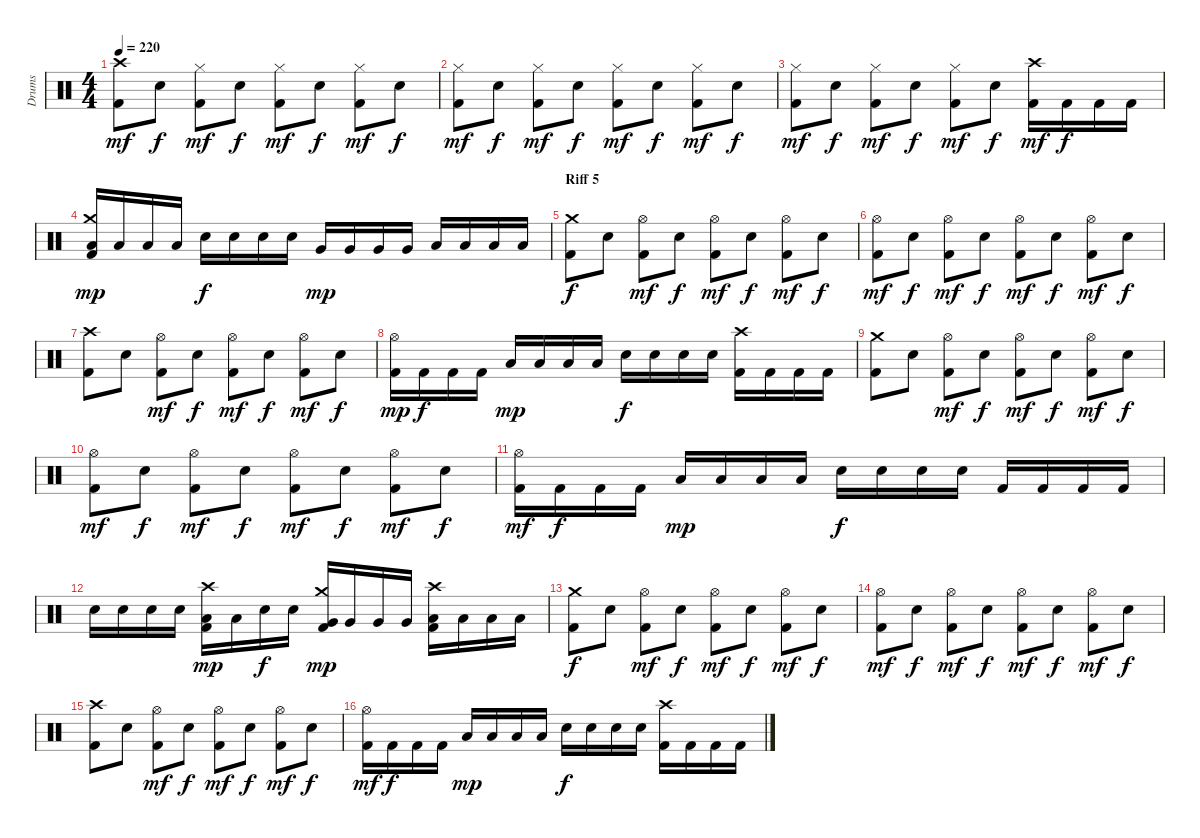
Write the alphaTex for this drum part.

\track ("Drums" "Drums") {instrument percussion}
\staff {score}
\articulation defaults
\ts (4 4)
\tempo 220
\clef neutral
\ks c
("Crash high (hit)" "Kick (hit) 2").8{dy mf} "Electric Snare (hit)".8{dy f} ("Hi-Hat (closed)" "Kick (hit) 2").8{dy mf} "Electric Snare (hit)".8{dy f} ("Hi-Hat (closed)" "Kick (hit) 2").8{dy mf} "Electric Snare (hit)".8{dy f} ("Hi-Hat (closed)" "Kick (hit) 2").8{dy mf} "Electric Snare (hit)".8{dy f} |
("Hi-Hat (closed)" "Kick (hit) 2").8{dy mf} "Electric Snare (hit)".8{dy f} ("Hi-Hat (closed)" "Kick (hit) 2").8{dy mf} "Electric Snare (hit)".8{dy f} ("Hi-Hat (closed)" "Kick (hit) 2").8{dy mf} "Electric Snare (hit)".8{dy f} ("Hi-Hat (closed)" "Kick (hit) 2").8{dy mf} "Electric Snare (hit)".8{dy f} |
("Hi-Hat (closed)" "Kick (hit) 2").8{dy mf} "Electric Snare (hit)".8{dy f} ("Hi-Hat (closed)" "Kick (hit) 2").8{dy mf} "Electric Snare (hit)".8{dy f} ("Hi-Hat (closed)" "Kick (hit) 2").8{dy mf} "Electric Snare (hit)".8{dy f} ("Crash high (hit)" "Kick (hit) 2").16{dy mf} "Kick (hit) 2".16{dy f} "Kick (hit) 2".16 "Kick (hit) 2".16 |
("Crash medium (hit)" "Low Tom (hit)" "Kick (hit) 2").16{dy mp} "Low Tom (hit)".16 "Low Tom (hit)".16 "Low Tom (hit)".16 "Electric Snare (hit)".16{dy f} "Electric Snare (hit)".16 "Electric Snare (hit)".16 "Electric Snare (hit)".16 "Very Low Tom (hit)".16{dy mp} "Very Low Tom (hit)".16 "Very Low Tom (hit)".16 "Very Low Tom (hit)".16 "Low Floor Tom (hit)".16 "Low Floor Tom (hit)".16 "Low Floor Tom (hit)".16 "Low Floor Tom (hit)".16 |
\section ("" "Riff 5")
("Crash medium (hit)" "Kick (hit) 2").8{dy f} "Electric Snare (hit)".8 ("Hi-Hat (open)" "Kick (hit) 2").8{dy mf} "Electric Snare (hit)".8{dy f} ("Hi-Hat (open)" "Kick (hit) 2").8{dy mf} "Electric Snare (hit)".8{dy f} ("Hi-Hat (open)" "Kick (hit) 2").8{dy mf} "Electric Snare (hit)".8{dy f} |
("Hi-Hat (open)" "Kick (hit) 2").8{dy mf} "Electric Snare (hit)".8{dy f} ("Hi-Hat (open)" "Kick (hit) 2").8{dy mf} "Electric Snare (hit)".8{dy f} ("Hi-Hat (open)" "Kick (hit) 2").8{dy mf} "Electric Snare (hit)".8{dy f} ("Hi-Hat (open)" "Kick (hit) 2").8{dy mf} "Electric Snare (hit)".8{dy f} |
("Crash high (hit)" "Kick (hit) 2").8 "Electric Snare (hit)".8 ("Hi-Hat (open)" "Kick (hit) 2").8{dy mf} "Electric Snare (hit)".8{dy f} ("Hi-Hat (open)" "Kick (hit) 2").8{dy mf} "Electric Snare (hit)".8{dy f} ("Hi-Hat (open)" "Kick (hit) 2").8{dy mf} "Electric Snare (hit)".8{dy f} |
("Hi-Hat (open)" "Kick (hit) 2").16{dy mp} "Kick (hit) 2".16{dy f} "Kick (hit) 2".16 "Kick (hit) 2".16 "Low Tom (hit)".16{dy mp} "Low Tom (hit)".16 "Low Tom (hit)".16 "Low Tom (hit)".16 "Electric Snare (hit)".16{dy f} "Electric Snare (hit)".16 "Electric Snare (hit)".16 "Electric Snare (hit)".16 ("Crash high (hit)" "Kick (hit) 2").16 "Kick (hit) 2".16 "Kick (hit) 2".16 "Kick (hit) 2".16 |
("Crash medium (hit)" "Kick (hit) 2").8 "Electric Snare (hit)".8 ("Hi-Hat (open)" "Kick (hit) 2").8{dy mf} "Electric Snare (hit)".8{dy f} ("Hi-Hat (open)" "Kick (hit) 2").8{dy mf} "Electric Snare (hit)".8{dy f} ("Hi-Hat (open)" "Kick (hit) 2").8{dy mf} "Electric Snare (hit)".8{dy f} |
("Hi-Hat (open)" "Kick (hit) 2").8{dy mf} "Electric Snare (hit)".8{dy f} ("Hi-Hat (open)" "Kick (hit) 2").8{dy mf} "Electric Snare (hit)".8{dy f} ("Hi-Hat (open)" "Kick (hit) 2").8{dy mf} "Electric Snare (hit)".8{dy f} ("Hi-Hat (open)" "Kick (hit) 2").8{dy mf} "Electric Snare (hit)".8{dy f} |
("Hi-Hat (open)" "Kick (hit) 2").16{dy mf} "Kick (hit) 2".16{dy f} "Kick (hit) 2".16 "Kick (hit) 2".16 "Low Tom (hit)".16{dy mp} "Low Tom (hit)".16 "Low Tom (hit)".16 "Low Tom (hit)".16 "Electric Snare (hit)".16{dy f} "Electric Snare (hit)".16 "Electric Snare (hit)".16 "Electric Snare (hit)".16 "Kick (hit) 2".16 "Kick (hit) 2".16 "Kick (hit) 2".16 "Kick (hit) 2".16 |
"Electric Snare (hit)".16 "Electric Snare (hit)".16 "Electric Snare (hit)".16 "Electric Snare (hit)".16 ("Crash high (hit)" "Low Tom (hit)" "Kick (hit) 2").16{dy mp} "Low Tom (hit)".16 "Electric Snare (hit)".16{dy f} "Electric Snare (hit)".16 ("Crash medium (hit)" "Very Low Tom (hit)" "Kick (hit) 2").16{dy mp} "Very Low Tom (hit)".16 "Very Low Tom (hit)".16 "Very Low Tom (hit)".16 ("Crash high (hit)" "Low Floor Tom (hit)" "Kick (hit) 2").16 "Low Floor Tom (hit)".16 "Low Floor Tom (hit)".16 "Low Floor Tom (hit)".16 |
("Crash medium (hit)" "Kick (hit) 2").8{dy f} "Electric Snare (hit)".8 ("Hi-Hat (open)" "Kick (hit) 2").8{dy mf} "Electric Snare (hit)".8{dy f} ("Hi-Hat (open)" "Kick (hit) 2").8{dy mf} "Electric Snare (hit)".8{dy f} ("Hi-Hat (open)" "Kick (hit) 2").8{dy mf} "Electric Snare (hit)".8{dy f} |
("Hi-Hat (open)" "Kick (hit) 2").8{dy mf} "Electric Snare (hit)".8{dy f} ("Hi-Hat (open)" "Kick (hit) 2").8{dy mf} "Electric Snare (hit)".8{dy f} ("Hi-Hat (open)" "Kick (hit) 2").8{dy mf} "Electric Snare (hit)".8{dy f} ("Hi-Hat (open)" "Kick (hit) 2").8{dy mf} "Electric Snare (hit)".8{dy f} |
("Crash high (hit)" "Kick (hit) 2").8 "Electric Snare (hit)".8 ("Hi-Hat (open)" "Kick (hit) 2").8{dy mf} "Electric Snare (hit)".8{dy f} ("Hi-Hat (open)" "Kick (hit) 2").8{dy mf} "Electric Snare (hit)".8{dy f} ("Hi-Hat (open)" "Kick (hit) 2").8{dy mf} "Electric Snare (hit)".8{dy f} |
("Hi-Hat (open)" "Kick (hit) 2").16{dy mf} "Kick (hit) 2".16{dy f} "Kick (hit) 2".16 "Kick (hit) 2".16 "Low Tom (hit)".16{dy mp} "Low Tom (hit)".16 "Low Tom (hit)".16 "Low Tom (hit)".16 "Electric Snare (hit)".16{dy f} "Electric Snare (hit)".16 "Electric Snare (hit)".16 "Electric Snare (hit)".16 ("Crash high (hit)" "Kick (hit) 2").16 "Kick (hit) 2".16 "Kick (hit) 2".16 "Kick (hit) 2".16
